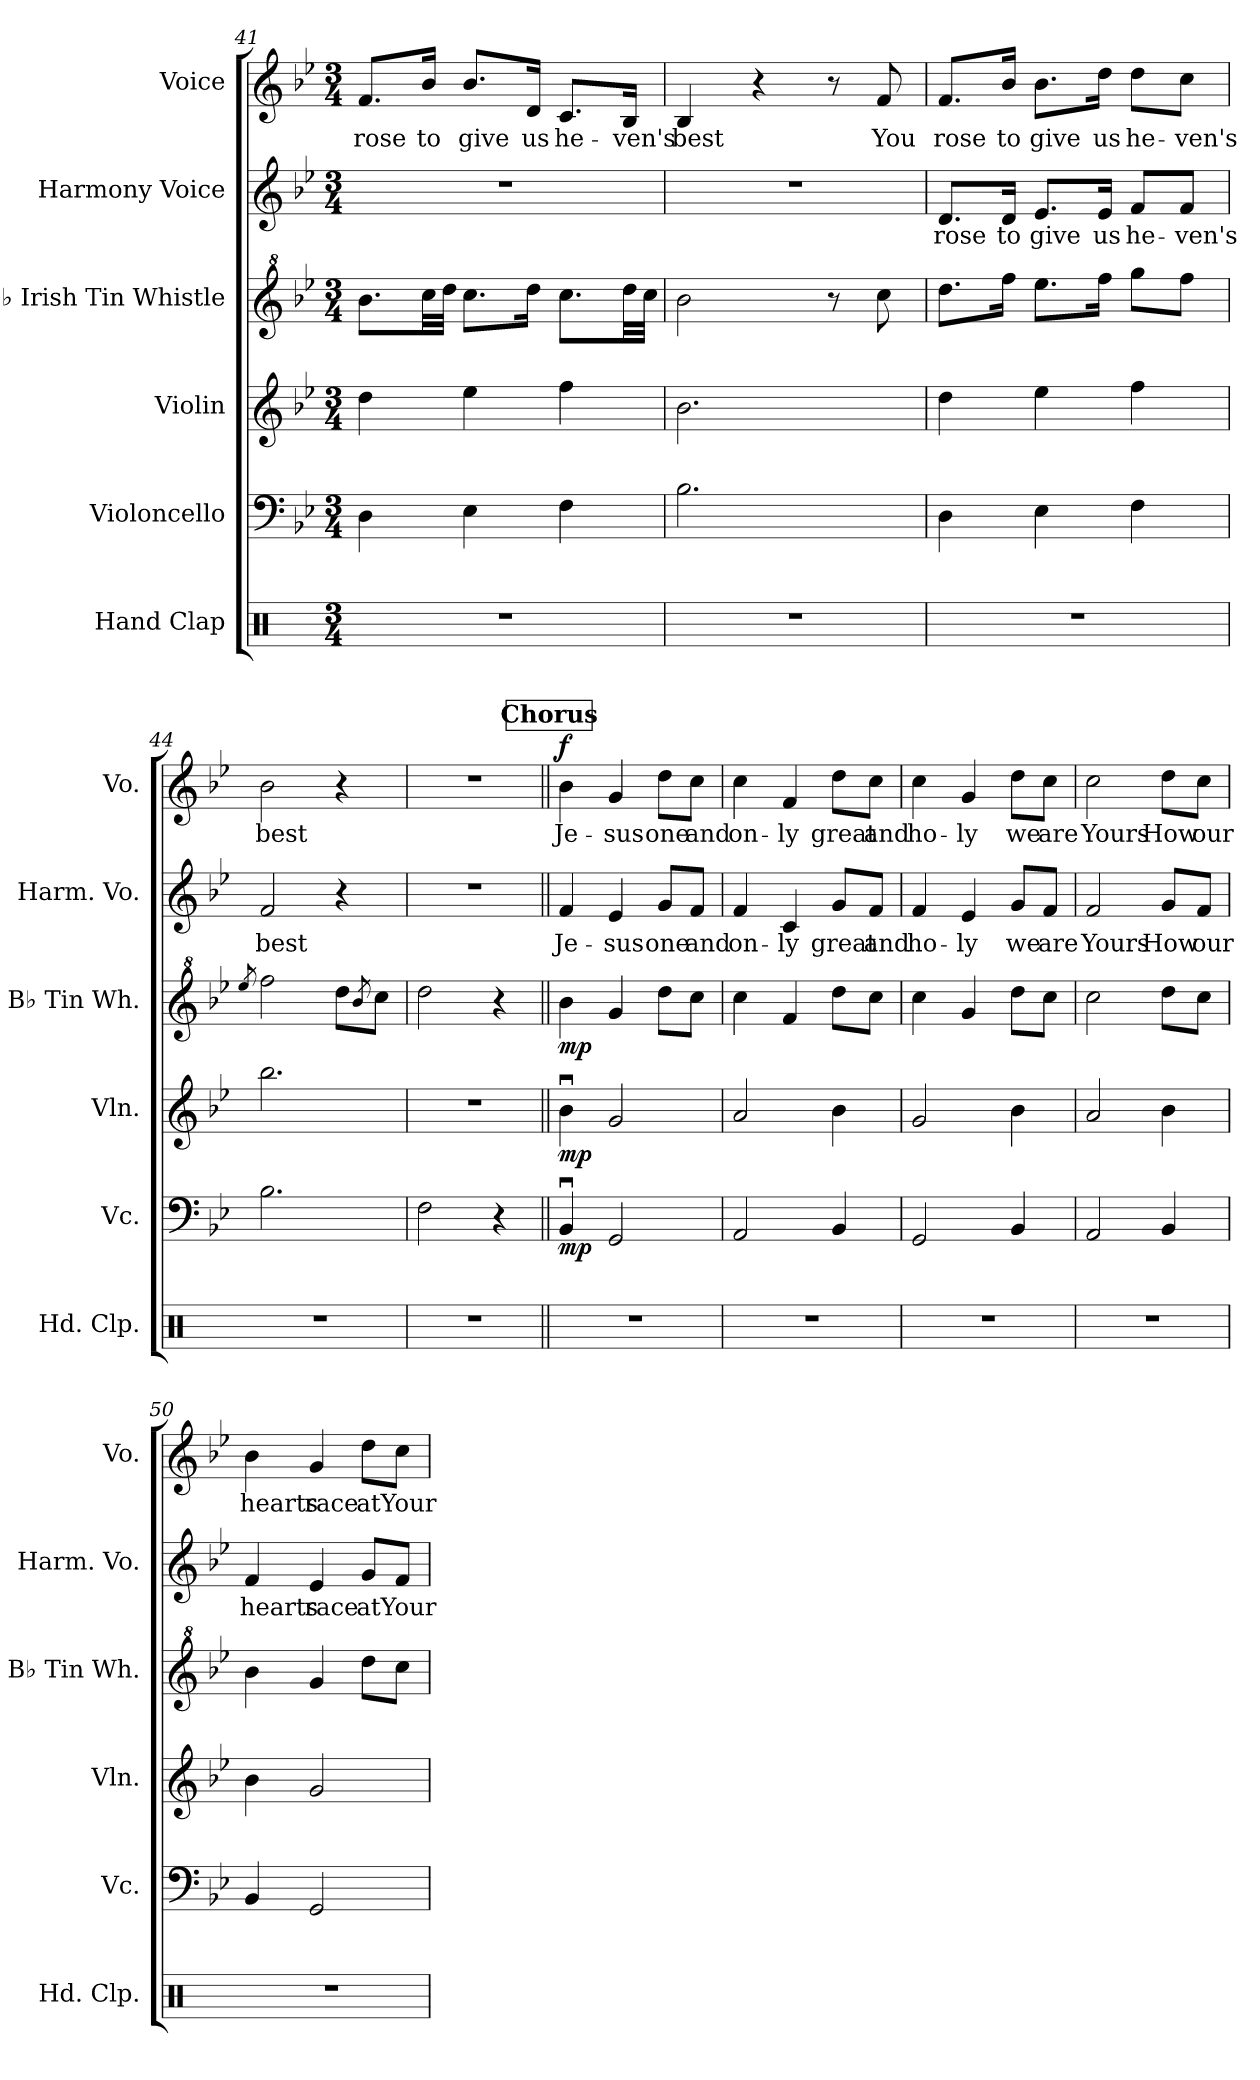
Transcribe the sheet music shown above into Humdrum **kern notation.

**kern	**kern	**dynam	**kern	**dynam	**kern	**dynam	**kern	**text	**kern	**text	**dynam
*part6	*part5	*part5	*part4	*part4	*part3	*part3	*part2	*part2	*part1	*part1	*part1
*staff6	*staff5	*staff5	*staff4	*staff4	*staff3	*staff3	*staff2	*staff2	*staff1	*staff1	*staff1
*I"Hand Clap	*I"Violoncello	*	*I"Violin	*	*I"B♭ Irish Tin Whistle	*	*I"Harmony Voice	*	*I"Voice	*	*
*I'Hd. Clp.	*I'Vc.	*	*I'Vln.	*	*I'B♭ Tin Wh.	*	*I'Harm. Vo.	*	*I'Vo.	*	*
*clefX	*clefF4	*	*clefG2	*	*clefG^2	*	*clefG2	*	*clefG2	*	*
*k[]	*k[b-e-]	*	*k[b-e-]	*	*k[b-e-]	*	*k[b-e-]	*	*k[b-e-]	*	*
*M3/4	*M3/4	*	*M3/4	*	*M3/4	*	*M3/4	*	*M3/4	*	*
=41	=41	=41	=41	=41	=41	=41	=41	=41	=41	=41	=41
!	!	!	!	!	!	!	!	!	!	!LO:LY:b	!
2.r	4D\	.	4dd\	.	8.bb-\L	.	2.r	.	8.f/L	rose	.
!	!	!	!	!	!	!	!	!	!	!LO:LY:b	!
.	.	.	.	.	32ccc\LL	.	.	.	16b-/Jk	to	.
.	.	.	.	.	32ddd\JJJ	.	.	.	.	.	.
!	!	!	!	!	!	!	!	!	!	!LO:LY:b	!
.	4E-\	.	4ee-\	.	8.ccc\L	.	.	.	8.b-/L	give	.
!	!	!	!	!	!	!	!	!	!	!LO:LY:b	!
.	.	.	.	.	16ddd\Jk	.	.	.	16d/Jk	us	.
!	!	!	!	!	!	!	!	!	!	!LO:LY:b	!
.	4F\	.	4ff\	.	8.ccc\L	.	.	.	8.c/L	he-	.
!	!	!	!	!	!	!	!	!	!	!LO:LY:b	!
.	.	.	.	.	32ddd\LL	.	.	.	16B-/Jk	-ven's	.
.	.	.	.	.	32ccc\JJJ	.	.	.	.	.	.
=42	=42	=42	=42	=42	=42	=42	=42	=42	=42	=42	=42
!	!	!	!	!	!	!	!	!	!	!LO:LY:b	!
2.r	2.B-\	.	2.b-\	.	2bb-\	.	2.r	.	4B-/	best	.
.	.	.	.	.	.	.	.	.	4r	.	.
.	.	.	.	.	8r	.	.	.	8r	.	.
!	!	!	!	!	!	!	!	!	!	!LO:LY:b	!
.	.	.	.	.	8ccc\	.	.	.	8f/	You	.
=43	=43	=43	=43	=43	=43	=43	=43	=43	=43	=43	=43
!	!	!	!	!	!	!	!	!LO:LY:b	!	!LO:LY:b	!
2.r	4D\	.	4dd\	.	8.ddd\L	.	8.d/L	rose	8.f/L	rose	.
!	!	!	!	!	!	!	!	!LO:LY:b	!	!LO:LY:b	!
.	.	.	.	.	16fff\Jk	.	16d/Jk	to	16b-/Jk	to	.
!	!	!	!	!	!	!	!	!LO:LY:b	!	!LO:LY:b	!
.	4E-\	.	4ee-\	.	8.eee-\L	.	8.e-/L	give	8.b-\L	give	.
!	!	!	!	!	!	!	!	!LO:LY:b	!	!LO:LY:b	!
.	.	.	.	.	16fff\Jk	.	16e-/Jk	us	16dd\Jk	us	.
!	!	!	!	!	!	!	!	!LO:LY:b	!	!LO:LY:b	!
.	4F\	.	4ff\	.	8ggg\L	.	8f/L	he-	8dd\L	he-	.
!	!	!	!	!	!	!	!	!LO:LY:b	!	!LO:LY:b	!
.	.	.	.	.	8fff\J	.	8f/J	ven's	8cc\J	ven's	.
!!LO:LB:g=z
=44	=44	=44	=44	=44	=44	=44	=44	=44	=44	=44	=44
.	.	.	.	.	8qeee-/	.	.	.	.	.	.
!	!	!	!	!	!	!	!	!LO:LY:b	!	!LO:LY:b	!
2.r	2.B-\	.	2.bb-\	.	2fff\	.	2f/	best	2b-\	best	.
.	.	.	.	.	8ddd\L	.	4r	.	4r	.	.
.	.	.	.	.	8qbb-/	.	.	.	.	.	.
.	.	.	.	.	8ccc\J	.	.	.	.	.	.
=45	=45	=45	=45	=45	=45	=45	=45	=45	=45	=45	=45
2.r	2F\	.	2.r	.	2ddd\	.	2.r	.	2.r	.	.
.	4r	.	.	.	4r	.	.	.	.	.	.
!!LO:REH:place=s1:a:B:fs=14:t=Chorus
=46||	=46||	=46||	=46||	=46||	=46||	=46||	=46||	=46||	=46||	=46||	=46||
!	!	!LO:DY:b	!	!LO:DY:b	!	!LO:DY:b	!	!LO:LY:b	!	!LO:LY:b	!LO:DY:b
2.r	4BB-u/	mp	4b-u\	mp	4bb-\	mp	4f/	Je-	4b-\	Je-	f
!	!	!	!	!	!	!	!	!LO:LY:b	!	!LO:LY:b	!
.	2GG/	.	2g/	.	4gg/	.	4e-/	-sus	4g/	-sus	.
!	!	!	!	!	!	!	!	!LO:LY:b	!	!LO:LY:b	!
.	.	.	.	.	8ddd\L	.	8g/L	one	8dd\L	one	.
!	!	!	!	!	!	!	!	!LO:LY:b	!	!LO:LY:b	!
.	.	.	.	.	8ccc\J	.	8f/J	and	8cc\J	and	.
=47	=47	=47	=47	=47	=47	=47	=47	=47	=47	=47	=47
!	!	!	!	!	!	!	!	!LO:LY:b	!	!LO:LY:b	!
2.r	2AA/	.	2a/	.	4ccc\	.	4f/	on-	4cc\	on-	.
!	!	!	!	!	!	!	!	!LO:LY:b	!	!LO:LY:b	!
.	.	.	.	.	4ff/	.	4c/	-ly	4f/	-ly	.
!	!	!	!	!	!	!	!	!LO:LY:b	!	!LO:LY:b	!
.	4BB-/	.	4b-\	.	8ddd\L	.	8g/L	great	8dd\L	great	.
!	!	!	!	!	!	!	!	!LO:LY:b	!	!LO:LY:b	!
.	.	.	.	.	8ccc\J	.	8f/J	and	8cc\J	and	.
=48	=48	=48	=48	=48	=48	=48	=48	=48	=48	=48	=48
!	!	!	!	!	!	!	!	!LO:LY:b	!	!LO:LY:b	!
2.r	2GG/	.	2g/	.	4ccc\	.	4f/	ho-	4cc\	ho-	.
!	!	!	!	!	!	!	!	!LO:LY:b	!	!LO:LY:b	!
.	.	.	.	.	4gg/	.	4e-/	-ly	4g/	-ly	.
!	!	!	!	!	!	!	!	!LO:LY:b	!	!LO:LY:b	!
.	4BB-/	.	4b-\	.	8ddd\L	.	8g/L	we	8dd\L	we	.
!	!	!	!	!	!	!	!	!LO:LY:b	!	!LO:LY:b	!
.	.	.	.	.	8ccc\J	.	8f/J	are	8cc\J	are	.
!!LO:PB:g=z
=49	=49	=49	=49	=49	=49	=49	=49	=49	=49	=49	=49
!	!	!	!	!	!	!	!	!LO:LY:b	!	!LO:LY:b	!
2.r	2AA/	.	2a/	.	2ccc\	.	2f/	Yours	2cc\	Yours	.
!	!	!	!	!	!	!	!	!LO:LY:b	!	!LO:LY:b	!
.	4BB-/	.	4b-\	.	8ddd\L	.	8g/L	How	8dd\L	How	.
!	!	!	!	!	!	!	!	!LO:LY:b	!	!LO:LY:b	!
.	.	.	.	.	8ccc\J	.	8f/J	our	8cc\J	our	.
=50	=50	=50	=50	=50	=50	=50	=50	=50	=50	=50	=50
!	!	!	!	!	!	!	!	!LO:LY:b	!	!LO:LY:b	!
2.r	4BB-/	.	4b-\	.	4bb-\	.	4f/	hearts	4b-\	hearts	.
!	!	!	!	!	!	!	!	!LO:LY:b	!	!LO:LY:b	!
.	2GG/	.	2g/	.	4gg/	.	4e-/	race	4g/	race	.
!	!	!	!	!	!	!	!	!LO:LY:b	!	!LO:LY:b	!
.	.	.	.	.	8ddd\L	.	8g/L	at	8dd\L	at	.
!	!	!	!	!	!	!	!	!LO:LY:b	!	!LO:LY:b	!
.	.	.	.	.	8ccc\J	.	8f/J	Your	8cc\J	Your	.
=	=	=	=	=	=	=	=	=	=	=	=
*-	*-	*-	*-	*-	*-	*-	*-	*-	*-	*-	*-
